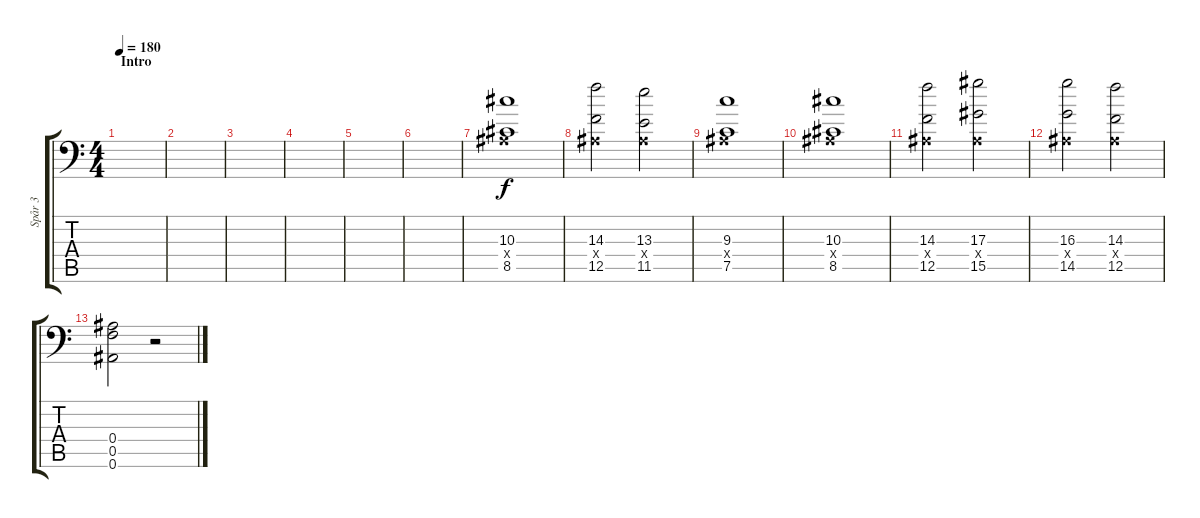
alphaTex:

\track ("Spår 3" "Spår 3") {instrument distortionguitar}
\staff {score tabs}
\tuning (C4 G3 Eb3 Bb2 F2 Bb1) {hide}
\ts (4 4)
\section ("" "Intro")
\tempo 180
\clef f4
\ks c
|
|
|
|
|
|
(10.3 0.4{x} 8.5).1{balance 4} |
(14.3 0.4{x} 12.5).2 (13.3 0.4{x} 11.5).2 |
(9.3 0.4{x} 7.5).1 |
(10.3 0.4{x} 8.5).1 |
(14.3 0.4{x} 12.5).2 (17.3 0.4{x} 15.5).2 |
(16.3 0.4{x} 14.5).2 (14.3 0.4{x} 12.5).2 |
(0.4 0.5 0.6).2 r.2
